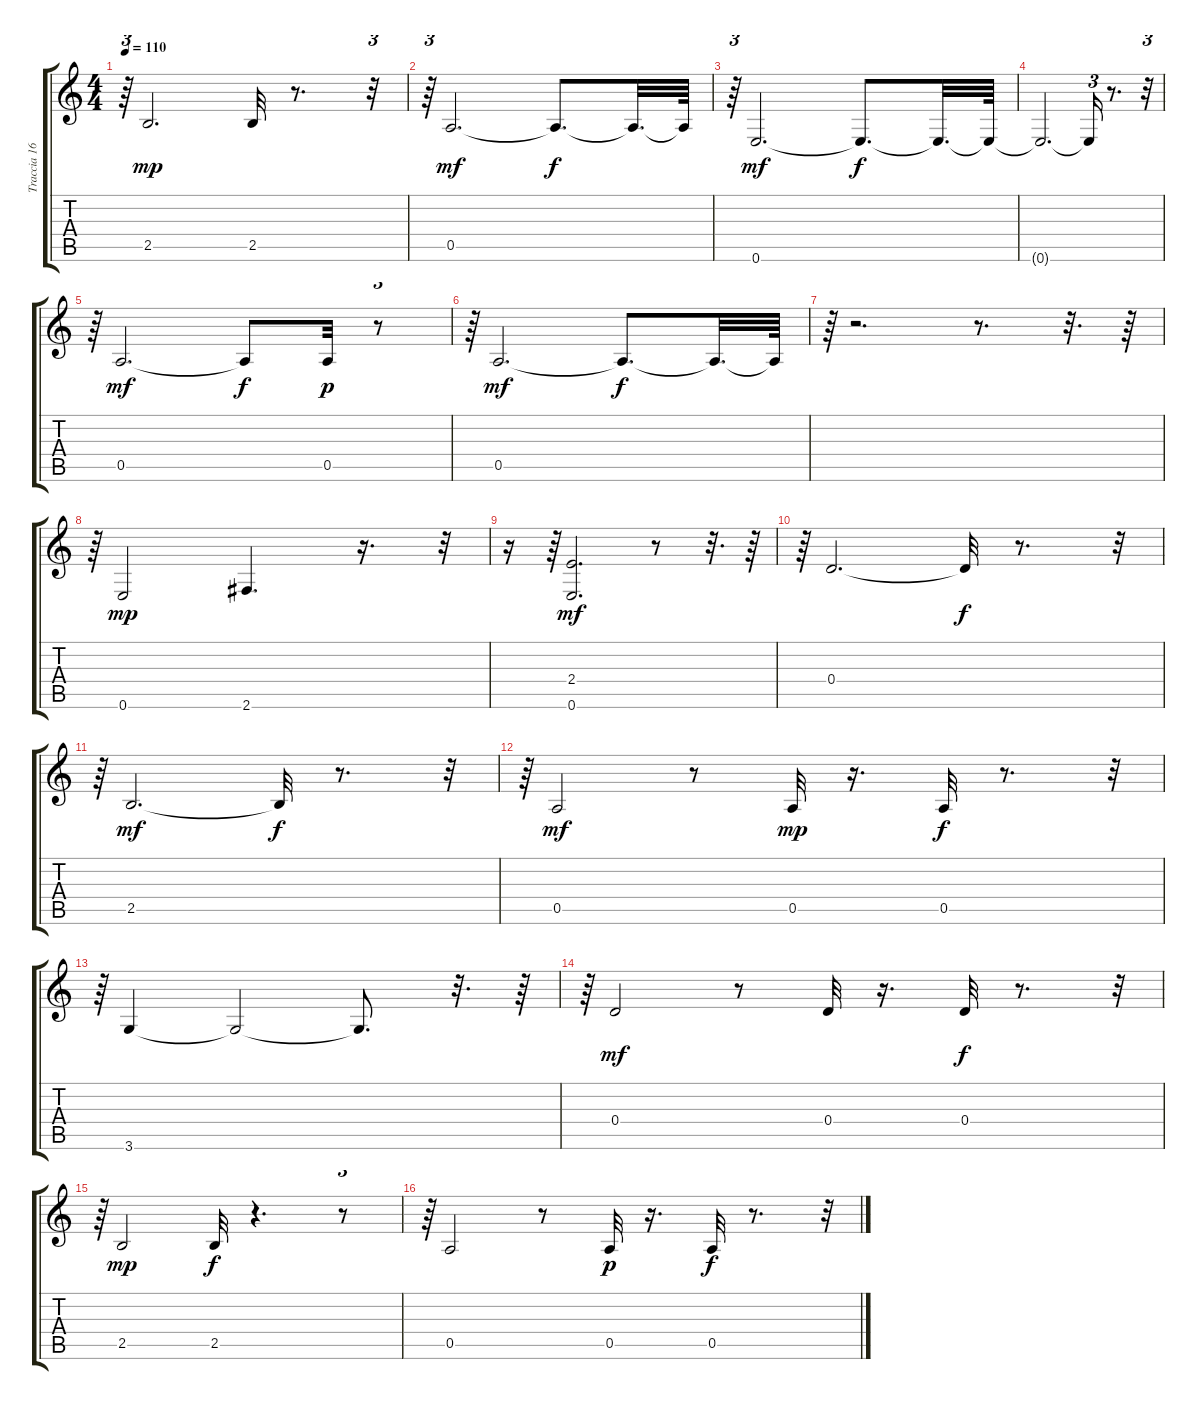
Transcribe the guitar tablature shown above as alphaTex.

\track ("Traccia 16" "Traccia 16") {instrument distortionguitar}
\staff {score tabs}
\tuning (E4 B3 G3 D3 A2 E2) {hide}
\ts (4 4)
\tempo 110
\clef g2
\ks c
r.64{tu (3 2) dy f} 2.5.2{d dy mp} 2.5.32 r.8{d} r.32{tu (3 2)} |
r.64{tu (3 2)} 0.5.2{d dy mf} 0.5{t}.8{d dy f} 0.5{t}.32{d} 0.5{t}.64 |
r.64{tu (3 2)} 0.6.2{d dy mf} 0.6{t}.8{d dy f} 0.6{t}.32{d} 0.6{t}.64 |
0.6{t}.2{d} 0.6{t}.16{tu (3 2)} r.8{d} r.32{tu (3 2)} |
r.64{tu (3 2)} 0.5.2{d dy mf} 0.5{t}.8{dy f} 0.5.32{dy p} r.8{tu (3 2)} |
r.64{tu (3 2)} 0.5.2{d dy mf} 0.5{t}.8{d dy f} 0.5{t}.32{d} 0.5{t}.64 |
r.64{tu (3 2)} r.2{d} r.8{d} r.32{d} r.64 |
r.64{tu (3 2)} 0.6.2{dy mp} 2.6.4{d} r.16{d} r.32{tu (3 2)} |
r.16 r.64{tu (3 2)} (2.4 0.6).2{d dy mf} r.8 r.32{d} r.64 |
r.64{tu (3 2)} 0.4.2{d} 0.4{t}.32{dy f} r.8{d} r.32{tu (3 2)} |
r.64{tu (3 2)} 2.5.2{d dy mf} 2.5{t}.32{dy f} r.8{d} r.32{tu (3 2)} |
r.64{tu (3 2)} 0.5.2{dy mf} r.8 0.5.32{dy mp} r.16{d} 0.5.32{dy f} r.8{d} r.32{tu (3 2)} |
r.64{tu (3 2)} 3.6.4 3.6{t}.2 3.6{t}.8{d} r.32{d} r.64 |
r.64{tu (3 2)} 0.4.2{dy mf} r.8 0.4.32 r.16{d} 0.4.32{dy f} r.8{d} r.32{tu (3 2)} |
r.64{tu (3 2)} 2.5.2{dy mp} 2.5.32{dy f} r.4{d} r.8{tu (3 2)} |
r.64{tu (3 2)} 0.5.2 r.8 0.5.32{dy p} r.16{d} 0.5.32{dy f} r.8{d} r.32{tu (3 2)}
